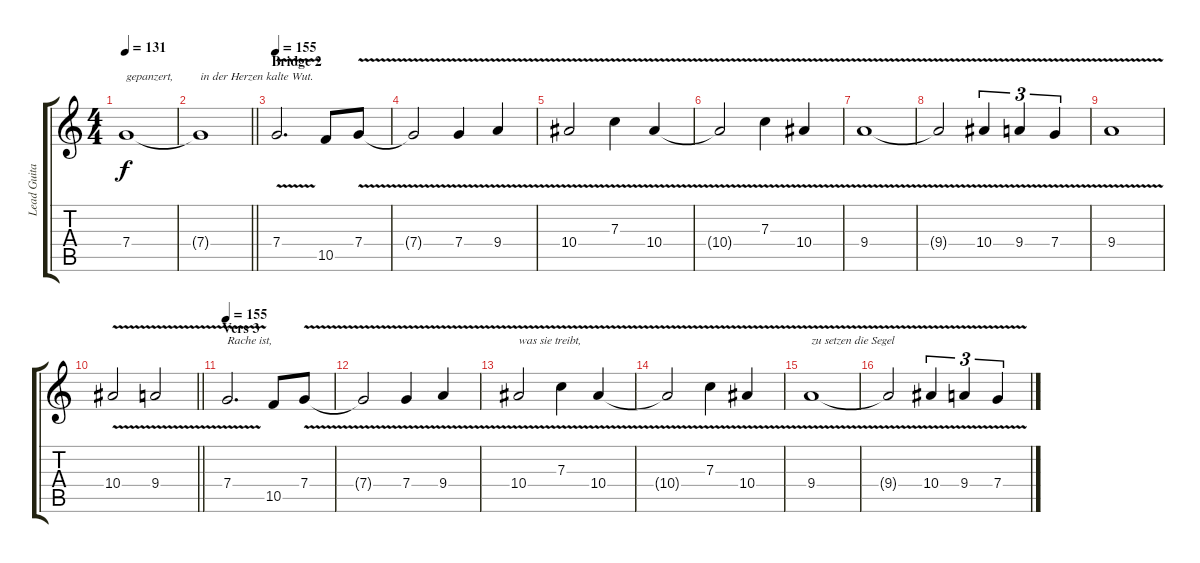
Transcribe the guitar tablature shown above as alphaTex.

\track ("Lead Guitar" "Lead Guita") {instrument distortionguitar}
\staff {score tabs}
\tuning (D4 A3 F3 C3 G2 D2) {hide}
\ts (4 4)
\tempo 131
\clef g2
\ks c
7.4{t}.1{txt "gepanzert," dy f} |
\barLineRight lightlight
7.4{t}.1{txt "in der Herzen kalte Wut."} |
\section ("" "Bridge 2")
\tempo 155
7.4{v}.2{d volume 15} 10.5.8 7.4{v}.8 |
7.4{t}.2 7.4{v}.4 9.4{v}.4 |
10.4{v}.2 7.3{v}.4 10.4{v}.4 |
10.4{t}.2 7.3{v}.4 10.4{v}.4 |
9.4{v}.1 |
9.4{t}.2 10.4{v}.4{tu (3 2)} 9.4{v}.4{tu (3 2)} 7.4{v}.4{tu (3 2)} |
9.4{v}.1 |
\barLineRight lightlight
10.4{v}.2 9.4{v}.2 |
\section ("" "Vers 3")
\tempo 155
7.4{v}.2{d txt "Rache ist,"} 10.5.8 7.4{v}.8 |
7.4{t}.2 7.4{v}.4 9.4{v}.4 |
10.4{v}.2{txt "was sie treibt,"} 7.3{v}.4 10.4{v}.4 |
10.4{t}.2 7.3{v}.4 10.4{v}.4 |
9.4{v}.1{txt "zu setzen die Segel"} |
9.4{t}.2 10.4{v}.4{tu (3 2)} 9.4{v}.4{tu (3 2)} 7.4{v}.4{tu (3 2)}
